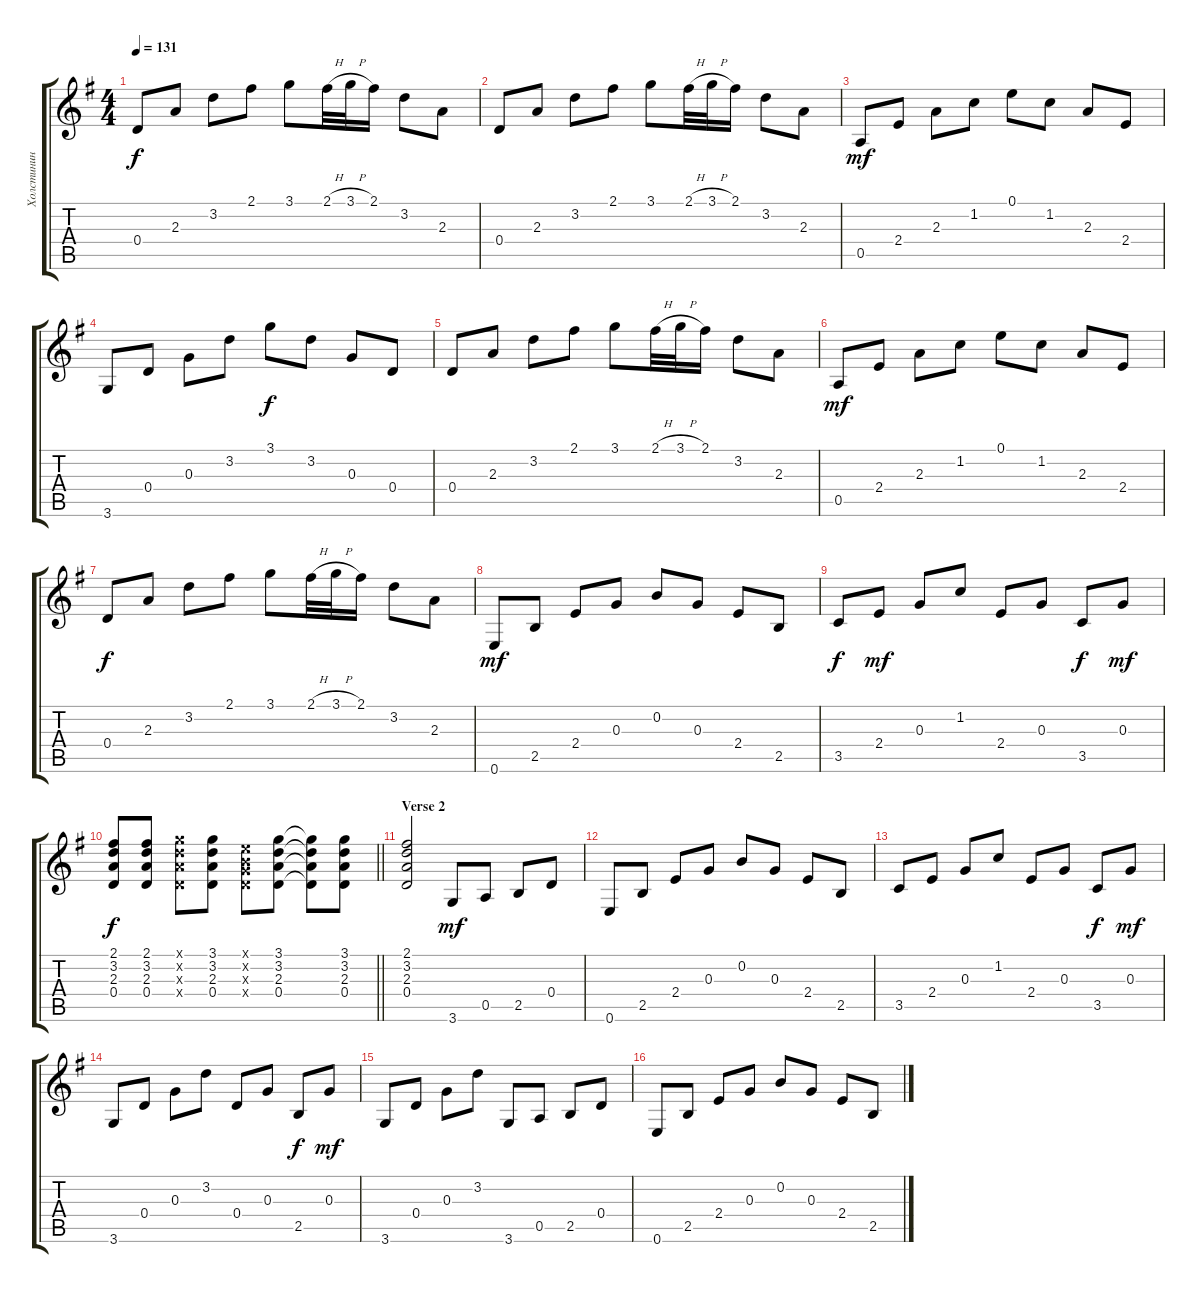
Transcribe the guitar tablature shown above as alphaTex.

\track ("Холстинин" "Холстинин") {instrument acousticguitarsteel}
\staff {score tabs}
\tuning (E4 B3 G3 D3 A2 E2) {hide}
\ts (4 4)
\tempo 131
\clef g2
\ks g
0.4.8{dy f} 2.3.8 3.2.8 2.1.8 3.1.8 2.1{h}.32 3.1{h}.32 2.1.16 3.2.8 2.3.8 |
0.4.8 2.3.8 3.2.8 2.1.8 3.1.8 2.1{h}.32 3.1{h}.32 2.1.16 3.2.8 2.3.8 |
0.5.8{dy mf} 2.4.8 2.3.8 1.2.8 0.1.8 1.2.8 2.3.8 2.4.8 |
3.6.8 0.4.8 0.3.8 3.2.8 3.1.8{dy f} 3.2.8 0.3.8 0.4.8 |
0.4.8 2.3.8 3.2.8 2.1.8 3.1.8 2.1{h}.32 3.1{h}.32 2.1.16 3.2.8 2.3.8 |
0.5.8{dy mf} 2.4.8 2.3.8 1.2.8 0.1.8 1.2.8 2.3.8 2.4.8 |
0.4.8{dy f} 2.3.8 3.2.8 2.1.8 3.1.8 2.1{h}.32 3.1{h}.32 2.1.16 3.2.8 2.3.8 |
0.6.8{dy mf} 2.5.8 2.4.8 0.3.8 0.2.8 0.3.8 2.4.8 2.5.8 |
3.5.8{dy f} 2.4.8{dy mf} 0.3.8 1.2.8 2.4.8 0.3.8 3.5.8{dy f} 0.3.8{dy mf} |
\barLineRight lightlight
(2.1 3.2 2.3 0.4).8{dy f} (2.1 3.2 2.3 0.4).8 (3.1{x} 3.2{x} 2.3{x} 0.4{x}).8 (3.1 3.2 2.3 0.4).8 (0.1{x} 0.2{x} 0.3{x} 0.4{x}).8 (3.1 3.2 2.3 0.4).8 (3.1{t} 3.2{t} 2.3{t} 0.4{t}).8 (3.1 3.2 2.3 0.4).8 |
\section ("" "Verse 2")
(2.1 3.2 2.3 0.4).2 3.6.8{dy mf} 0.5.8 2.5.8 0.4.8 |
0.6.8 2.5.8 2.4.8 0.3.8 0.2.8 0.3.8 2.4.8 2.5.8 |
3.5.8 2.4.8 0.3.8 1.2.8 2.4.8 0.3.8 3.5.8{dy f} 0.3.8{dy mf} |
3.6.8 0.4.8 0.3.8 3.2.8 0.4.8 0.3.8 2.5.8{dy f} 0.3.8{dy mf} |
3.6.8 0.4.8 0.3.8 3.2.8 3.6.8 0.5.8 2.5.8 0.4.8 |
0.6.8 2.5.8 2.4.8 0.3.8 0.2.8 0.3.8 2.4.8 2.5.8
